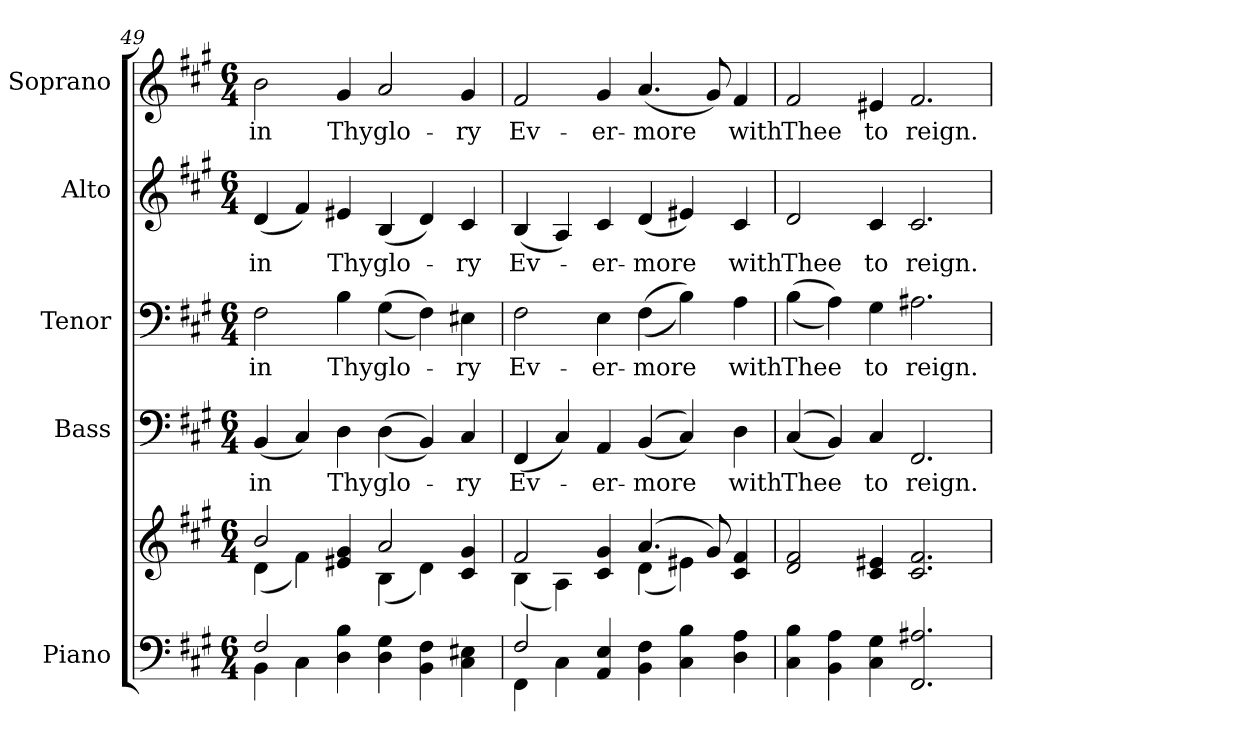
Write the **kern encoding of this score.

**kern	**kern	**kern	**text	**kern	**text	**kern	**text	**kern	**text
*part5	*part5	*part4	*part4	*part3	*part3	*part2	*part2	*part1	*part1
*staff6	*staff5	*staff4	*staff4	*staff3	*staff3	*staff2	*staff2	*staff1	*staff1
*I"Piano	*	*I"Bass	*	*I"Tenor	*	*I"Alto	*	*I"Soprano	*
*I'Pno.	*	*I'B.	*	*I'T.	*	*I'A.	*	*I'S.	*
!!LO:PB:g=z
*clefF4	*clefG2	*clefF4	*	*clefF4	*	*clefG2	*	*clefG2	*
*k[f#c#g#]	*k[f#c#g#]	*k[f#c#g#]	*	*k[f#c#g#]	*	*k[f#c#g#]	*	*k[f#c#g#]	*
*A:	*A:	*A:	*	*A:	*	*A:	*	*A:	*
*M6/4	*M6/4	*M6/4	*	*M6/4	*	*M6/4	*	*M6/4	*
=49	=49	=49	=49	=49	=49	=49	=49	=49	=49
*^	*^	*	*	*	*	*	*	*	*
!	!	!	!	!	!LO:LY:b:color=#000000	!	!	!	!	!	!
!	!	!	!	!	!	!	!LO:LY:b:color=#000000	!	!	!	!
!	!	!	!	!	!	!	!	!	!LO:LY:b:color=#000000	!	!
!	!	!	!	!	!	!	!	!	!	!	!LO:LY:b:color=#000000
2F#i/	4BBi\	2bi/	(4di\	(4BBi/	in	2F#i\	in	(4di/	in	2bi\	in
.	4C#i\	.	4f#i\)	4C#i/)	.	.	.	4f#i/)	.	.	.
!	!	!	!	!	!LO:LY:b:color=#000000	!	!	!	!	!	!
!	!	!	!	!	!	!	!LO:LY:b:color=#000000	!	!	!	!
!	!	!	!	!	!	!	!	!	!LO:LY:b:color=#000000	!	!
!	!	!	!	!	!	!	!	!	!	!	!LO:LY:b:color=#000000
4Di\ 4Bi	4ryy	4e#Xi/ 4g#i	4ryy	4Di\	Thy	4Bi\	Thy	4e#Xi/	Thy	4g#i/	Thy
!	!	!	!	!	!LO:LY:b:color=#000000	!	!	!	!	!	!
!	!	!	!	!	!	!	!LO:LY:b:color=#000000	!	!	!	!
!	!	!	!	!	!	!	!	!	!LO:LY:b:color=#000000	!	!
!	!	!	!	!	!	!	!	!	!	!	!LO:LY:b:color=#000000
4Di\ 4G#i	2.ryy	2ai/	(4Bi\	((4Di\	glo-	((4G#i\	glo-	(4Bi/	glo-	2ai/	glo-
4BBi\ 4F#i	.	.	4di\)	4BBi/))	.	4F#i\))	.	4di/)	.	.	.
!	!	!	!	!	!LO:LY:b:color=#000000	!	!	!	!	!	!
!	!	!	!	!	!	!	!LO:LY:b:color=#000000	!	!	!	!
!	!	!	!	!	!	!	!	!	!LO:LY:b:color=#000000	!	!
!	!	!	!	!	!	!	!	!	!	!	!LO:LY:b:color=#000000
4C#i\ 4E#Xi	.	4c#i/ 4g#i	4ryy	4C#i/	-ry	4E#Xi\	-ry	4c#i/	-ry	4g#i/	-ry
=50	=50	=50	=50	=50	=50	=50	=50	=50	=50	=50	=50
!	!	!	!	!	!LO:LY:b:color=#000000	!	!	!	!	!	!
!	!	!	!	!	!	!	!LO:LY:b:color=#000000	!	!	!	!
!	!	!	!	!	!	!	!	!	!LO:LY:b:color=#000000	!	!
!	!	!	!	!	!	!	!	!	!	!	!LO:LY:b:color=#000000
2F#i/	4FF#i\	2f#i/	(4Bi\	(4FF#i/	Ev-	2F#i\	Ev-	(4Bi/	Ev-	2f#i/	Ev-
.	4C#i\	.	4Ai\)	4C#i/)	.	.	.	4Ai/)	.	.	.
!	!	!	!	!	!LO:LY:b:color=#000000	!	!	!	!	!	!
!	!	!	!	!	!	!	!LO:LY:b:color=#000000	!	!	!	!
!	!	!	!	!	!	!	!	!	!LO:LY:b:color=#000000	!	!
!	!	!	!	!	!	!	!	!	!	!	!LO:LY:b:color=#000000
4AAi/ 4Ei	4ryy	4c#i/ 4g#i	4ryy	4AAi/	-er-	4Ei\	-er-	4c#i/	-er-	4g#i/	-er-
!	!	!	!	!	!LO:LY:b:color=#000000	!	!	!	!	!	!
!	!	!	!	!	!	!	!LO:LY:b:color=#000000	!	!	!	!
!	!	!	!	!	!	!	!	!	!LO:LY:b:color=#000000	!	!
!	!	!	!	!	!	!	!	!	!	!	!LO:LY:b:color=#000000
4BBi\ 4F#i	2.ryy	(4.ai/	(4di\	((4BBi/	-more	((4F#i\	-more	(4di/	-more	(4.ai/	-more
4C#i\ 4Bi	.	.	4e#Xi\)	4C#i/))	.	4Bi\))	.	4e#Xi/)	.	.	.
.	.	8g#i/)	.	.	.	.	.	.	.	8g#i/)	.
!	!	!	!	!	!LO:LY:b:color=#000000	!	!	!	!	!	!
!	!	!	!	!	!	!	!LO:LY:b:color=#000000	!	!	!	!
!	!	!	!	!	!	!	!	!	!LO:LY:b:color=#000000	!	!
!	!	!	!	!	!	!	!	!	!	!	!LO:LY:b:color=#000000
4Di\ 4Ai	.	4c#i/ 4f#i	4ryy	4Di\	with	4Ai\	with	4c#i/	with	4f#i/	with
*v	*v	*	*	*	*	*	*	*	*	*	*
*	*v	*v	*	*	*	*	*	*	*	*
!!LO:PB:g=z
=51	=51	=51	=51	=51	=51	=51	=51	=51	=51
*	*^	*	*	*	*	*	*	*	*
!	!	!	!	!LO:LY:b:color=#000000	!	!	!	!	!	!
*	*v	*v	*	*	*	*	*	*	*	*
*	*^	*	*	*	*	*	*	*	*
!	!	!	!	!	!	!LO:LY:b:color=#000000	!	!	!	!
*	*v	*v	*	*	*	*	*	*	*	*
*	*^	*	*	*	*	*	*	*	*
!	!	!	!	!	!	!	!	!LO:LY:b:color=#000000	!	!
*	*v	*v	*	*	*	*	*	*	*	*
*	*^	*	*	*	*	*	*	*	*
!	!	!	!	!	!	!	!	!	!	!LO:LY:b:color=#000000
*	*v	*v	*	*	*	*	*	*	*	*
4C#i\ 4Bi	2di/ 2f#i	((4C#i/	Thee	((4Bi\	Thee	2di/	Thee	2f#i/	Thee
4BBi\ 4Ai	.	4BBi/))	.	4Ai\))	.	.	.	.	.
!	!	!	!LO:LY:b:color=#000000	!	!	!	!	!	!
!	!	!	!	!	!LO:LY:b:color=#000000	!	!	!	!
!	!	!	!	!	!	!	!LO:LY:b:color=#000000	!	!
!	!	!	!	!	!	!	!	!	!LO:LY:b:color=#000000
4C#i\ 4G#i	4c#i/ 4e#Xi	4C#i/	to	4G#i\	to	4c#i/	to	4e#Xi/	to
!	!	!	!LO:LY:b:color=#000000	!	!	!	!	!	!
!	!	!	!	!	!LO:LY:b:color=#000000	!	!	!	!
!	!	!	!	!	!	!	!LO:LY:b:color=#000000	!	!
!	!	!	!	!	!	!	!	!	!LO:LY:b:color=#000000
2.FF#i/ 2.A#Xi	2.c#i/ 2.f#i	2.FF#i/	reign.	2.A#Xi\	reign.	2.c#i/	reign.	2.f#i/	reign.
=	=	=	=	=	=	=	=	=	=
*-	*-	*-	*-	*-	*-	*-	*-	*-	*-
